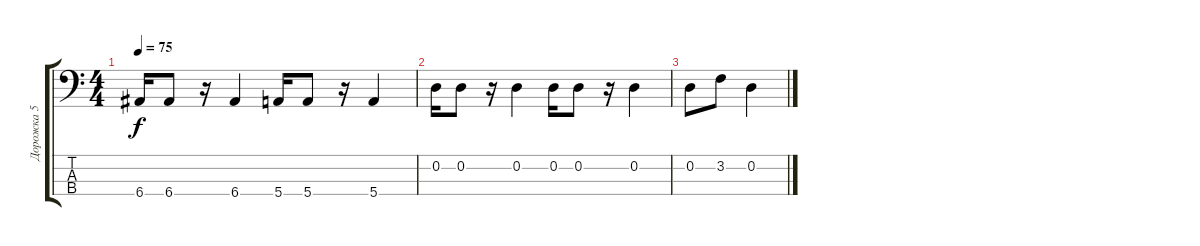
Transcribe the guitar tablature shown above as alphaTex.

\track ("Дорожка 5" "Дорожка 5") {instrument electricbassfinger}
\staff {score tabs}
\tuning (G2 D2 A1 E1) {hide}
\ts (4 4)
\tempo 75
\clef f4
\ks c
6.4.16{dy f} 6.4.8 r.16 6.4.4 5.4.16 5.4.8 r.16 5.4.4 |
0.2.16 0.2.8 r.16 0.2.4 0.2.16 0.2.8 r.16 0.2.4 |
0.2.8{volume 10} 3.2.8 0.2.4
